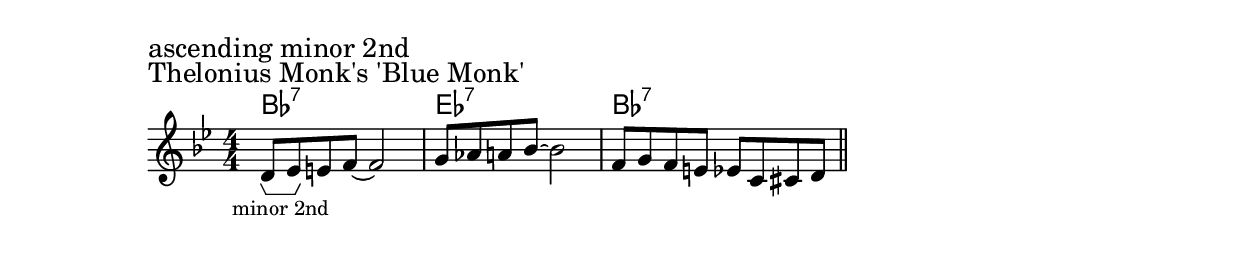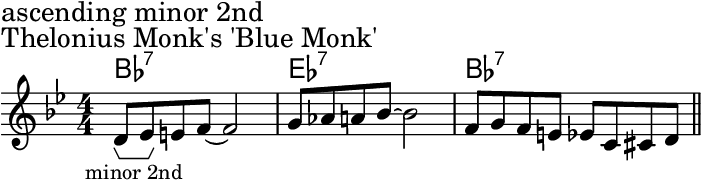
\version "2.24.4"
\language "english"
#(ly:set-option 'crop #t)
\score {
  \midi {
    \tempo 4=160
  }
  \layout {
    \context {
      \Score
      \omit BarNumber
    }
    \context {
      \Voice
      \consists Horizontal_bracket_engraver
    }
  }
  {
    <<
    \chords {
      \set noChordSymbol = ""
      \set minorChordModifier = \markup { "-" }
      \skip \ppp
      bf1:7 ef1:7 bf1:7
    }
    \new Staff {
      \key bf \major
      \numericTimeSignature
      \time 4/4
      \clef treble
      {
        \sectionLabel \markup \left-column {
          "ascending minor 2nd"
          "Thelonius Monk's 'Blue Monk'"
        }
        {
          \skip \f % spacer to set voice volume
          \once\override HorizontalBracketText.text = "minor 2nd"
          d'8 \startGroup ef' \stopGroup e' f'~f'2 |
          g'8 af' a' bf'~ bf'2 |
          f'8 g' f' e' ef' c' cs' d'
          \bar "||"
        }
      }
    }
    >>
  }
}
